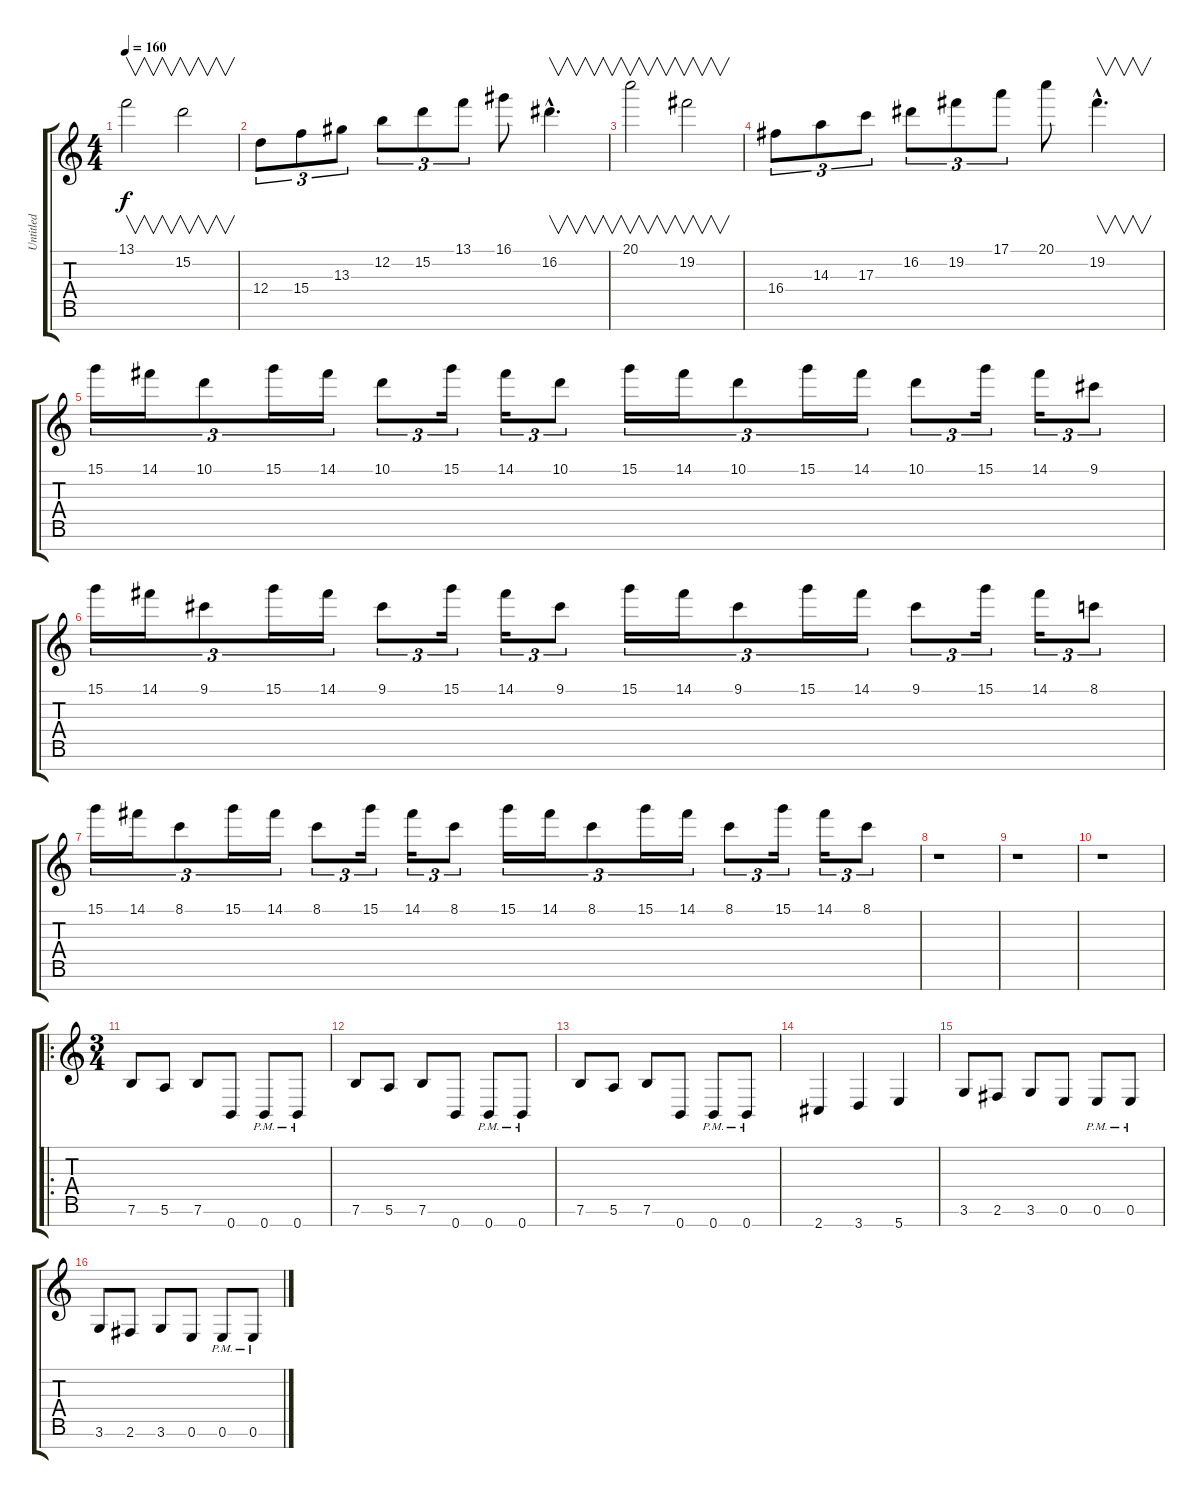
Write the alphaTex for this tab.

\track ("Untitled" "Untitled") {instrument distortionguitar}
\staff {score tabs}
\tuning (E4 B3 G3 D3 A2 E2 B1) {hide}
\ts (4 4)
\tempo 160
\clef g2
\ks c
13.1.2{v dy f} 15.2.2{v} |
12.4.8{tu (3 2)} 15.4.8{tu (3 2)} 13.3.8{tu (3 2)} 12.2.8{tu (3 2)} 15.2.8{tu (3 2)} 13.1.8{tu (3 2)} 16.1.8 16.2{hac}.4{v d} |
20.1.2{v} 19.2.2{v} |
16.4.8{tu (3 2)} 14.3.8{tu (3 2)} 17.3.8{tu (3 2)} 16.2.8{tu (3 2)} 19.2.8{tu (3 2)} 17.1.8{tu (3 2)} 20.1.8 19.2{hac}.4{v d} |
15.1.16{tu (3 2)} 14.1.16{tu (3 2)} 10.1.8{tu (3 2)} 15.1.16{tu (3 2)} 14.1.16{tu (3 2)} 10.1.8{tu (3 2)} 15.1.16{tu (3 2)} 14.1.16{tu (3 2)} 10.1.8{tu (3 2)} 15.1.16{tu (3 2)} 14.1.16{tu (3 2)} 10.1.8{tu (3 2)} 15.1.16{tu (3 2)} 14.1.16{tu (3 2)} 10.1.8{tu (3 2)} 15.1.16{tu (3 2)} 14.1.16{tu (3 2)} 9.1.8{tu (3 2)} |
15.1.16{tu (3 2)} 14.1.16{tu (3 2)} 9.1.8{tu (3 2)} 15.1.16{tu (3 2)} 14.1.16{tu (3 2)} 9.1.8{tu (3 2)} 15.1.16{tu (3 2)} 14.1.16{tu (3 2)} 9.1.8{tu (3 2)} 15.1.16{tu (3 2)} 14.1.16{tu (3 2)} 9.1.8{tu (3 2)} 15.1.16{tu (3 2)} 14.1.16{tu (3 2)} 9.1.8{tu (3 2)} 15.1.16{tu (3 2)} 14.1.16{tu (3 2)} 8.1.8{tu (3 2)} |
15.1.16{tu (3 2)} 14.1.16{tu (3 2)} 8.1.8{tu (3 2)} 15.1.16{tu (3 2)} 14.1.16{tu (3 2)} 8.1.8{tu (3 2)} 15.1.16{tu (3 2)} 14.1.16{tu (3 2)} 8.1.8{tu (3 2)} 15.1.16{tu (3 2)} 14.1.16{tu (3 2)} 8.1.8{tu (3 2)} 15.1.16{tu (3 2)} 14.1.16{tu (3 2)} 8.1.8{tu (3 2)} 15.1.16{tu (3 2)} 14.1.16{tu (3 2)} 8.1.8{tu (3 2)} |
r.1 |
r.1 |
r.1 |
\ro
\ts (3 4)
7.6.8 5.6.8 7.6.8 0.7.8 0.7{pm}.8 0.7{pm}.8 |
7.6.8 5.6.8 7.6.8 0.7.8 0.7{pm}.8 0.7{pm}.8 |
7.6.8 5.6.8 7.6.8 0.7.8 0.7{pm}.8 0.7{pm}.8 |
2.7.4 3.7.4 5.7.4 |
3.6.8 2.6.8 3.6.8 0.6.8 0.6{pm}.8 0.6{pm}.8 |
3.6.8 2.6.8 3.6.8 0.6.8 0.6{pm}.8 0.6{pm}.8
